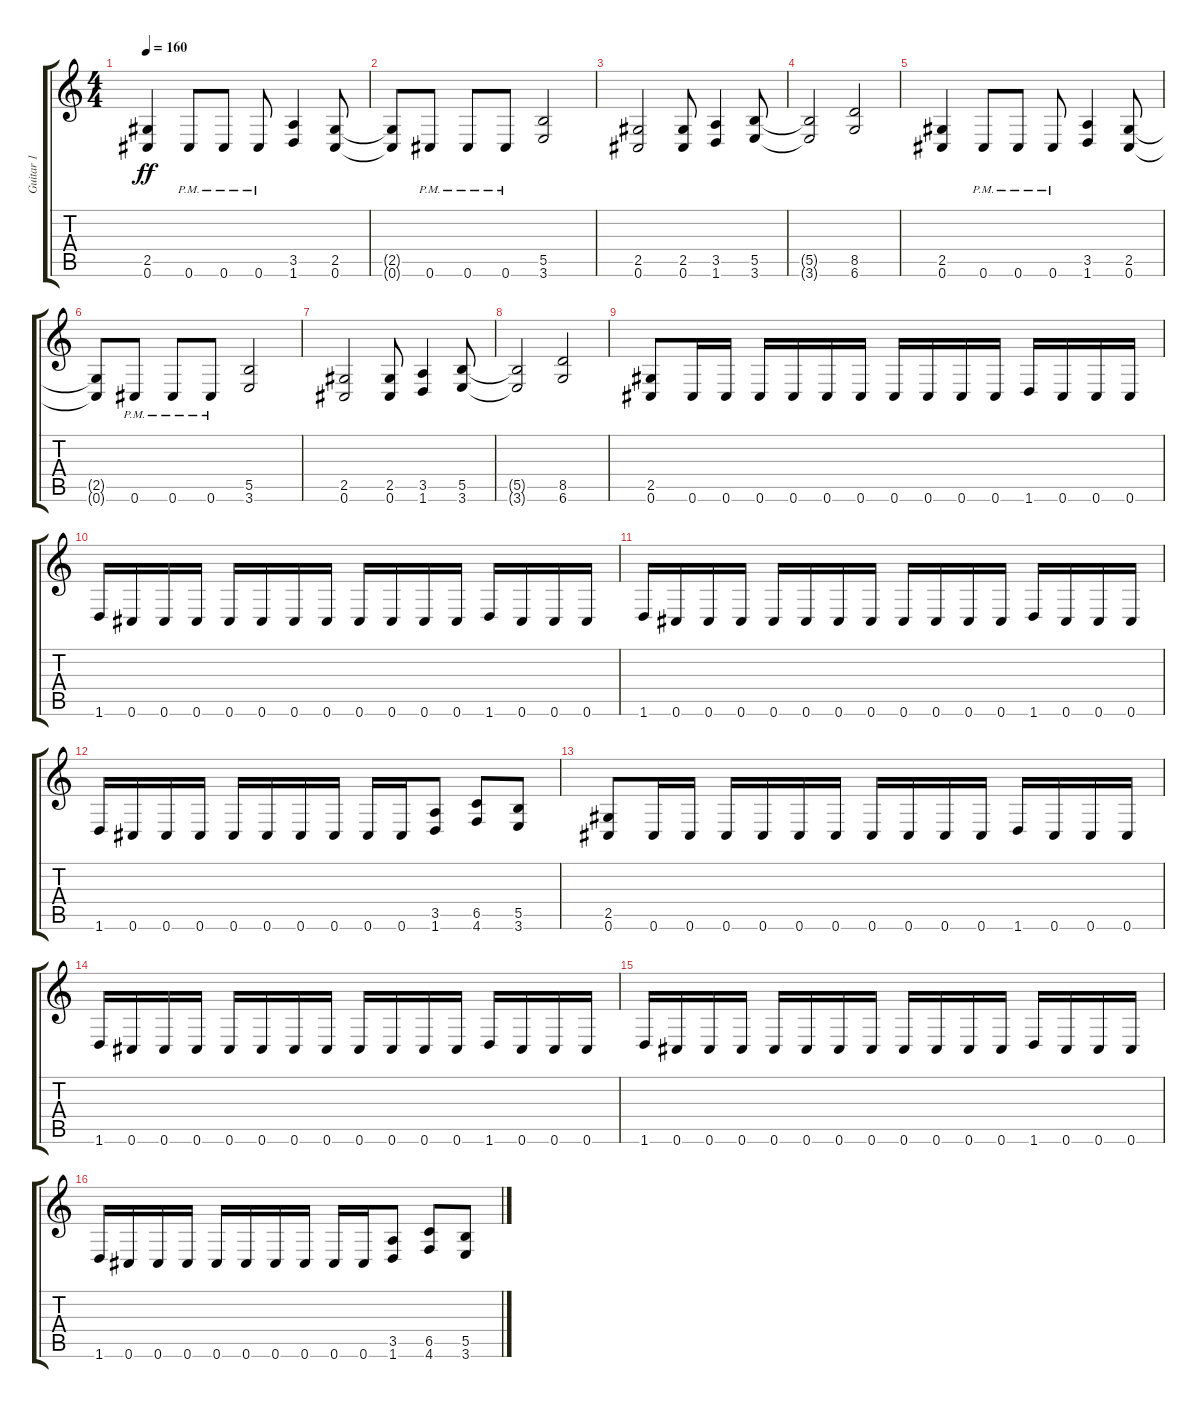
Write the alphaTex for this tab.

\track ("Guitar 1" "Guitar 1") {instrument distortionguitar}
\staff {score tabs}
\tuning (Db4 Ab3 E3 B2 Gb2 Db2) {hide}
\ts (4 4)
\tempo 160
\clef g2
\ks c
(2.5 0.6).4{dy ff} 0.6{pm}.8 0.6{pm}.8 0.6{pm}.8 (3.5 1.6).4 (2.5 0.6).8 |
(2.5{t} 0.6{t}).8 0.6{pm}.8 0.6{pm}.8 0.6{pm}.8 (5.5 3.6).2 |
(2.5 0.6).2 (2.5 0.6).8 (3.5 1.6).4 (5.5 3.6).8 |
(5.5{t} 3.6{t}).2 (8.5 6.6).2 |
(2.5 0.6).4 0.6{pm}.8 0.6{pm}.8 0.6{pm}.8 (3.5 1.6).4 (2.5 0.6).8 |
(2.5{t} 0.6{t}).8 0.6{pm}.8 0.6{pm}.8 0.6{pm}.8 (5.5 3.6).2 |
(2.5 0.6).2 (2.5 0.6).8 (3.5 1.6).4 (5.5 3.6).8 |
(5.5{t} 3.6{t}).2 (8.5 6.6).2 |
(2.5 0.6).8 0.6.16 0.6.16 0.6.16 0.6.16 0.6.16 0.6.16 0.6.16 0.6.16 0.6.16 0.6.16 1.6.16 0.6.16 0.6.16 0.6.16 |
1.6.16 0.6.16 0.6.16 0.6.16 0.6.16 0.6.16 0.6.16 0.6.16 0.6.16 0.6.16 0.6.16 0.6.16 1.6.16 0.6.16 0.6.16 0.6.16 |
1.6.16 0.6.16 0.6.16 0.6.16 0.6.16 0.6.16 0.6.16 0.6.16 0.6.16 0.6.16 0.6.16 0.6.16 1.6.16 0.6.16 0.6.16 0.6.16 |
1.6.16 0.6.16 0.6.16 0.6.16 0.6.16 0.6.16 0.6.16 0.6.16 0.6.16 0.6.16 (3.5 1.6).8 (6.5 4.6).8 (5.5 3.6).8 |
(2.5 0.6).8 0.6.16 0.6.16 0.6.16 0.6.16 0.6.16 0.6.16 0.6.16 0.6.16 0.6.16 0.6.16 1.6.16 0.6.16 0.6.16 0.6.16 |
1.6.16 0.6.16 0.6.16 0.6.16 0.6.16 0.6.16 0.6.16 0.6.16 0.6.16 0.6.16 0.6.16 0.6.16 1.6.16 0.6.16 0.6.16 0.6.16 |
1.6.16 0.6.16 0.6.16 0.6.16 0.6.16 0.6.16 0.6.16 0.6.16 0.6.16 0.6.16 0.6.16 0.6.16 1.6.16 0.6.16 0.6.16 0.6.16 |
1.6.16 0.6.16 0.6.16 0.6.16 0.6.16 0.6.16 0.6.16 0.6.16 0.6.16 0.6.16 (3.5 1.6).8 (6.5 4.6).8 (5.5 3.6).8
